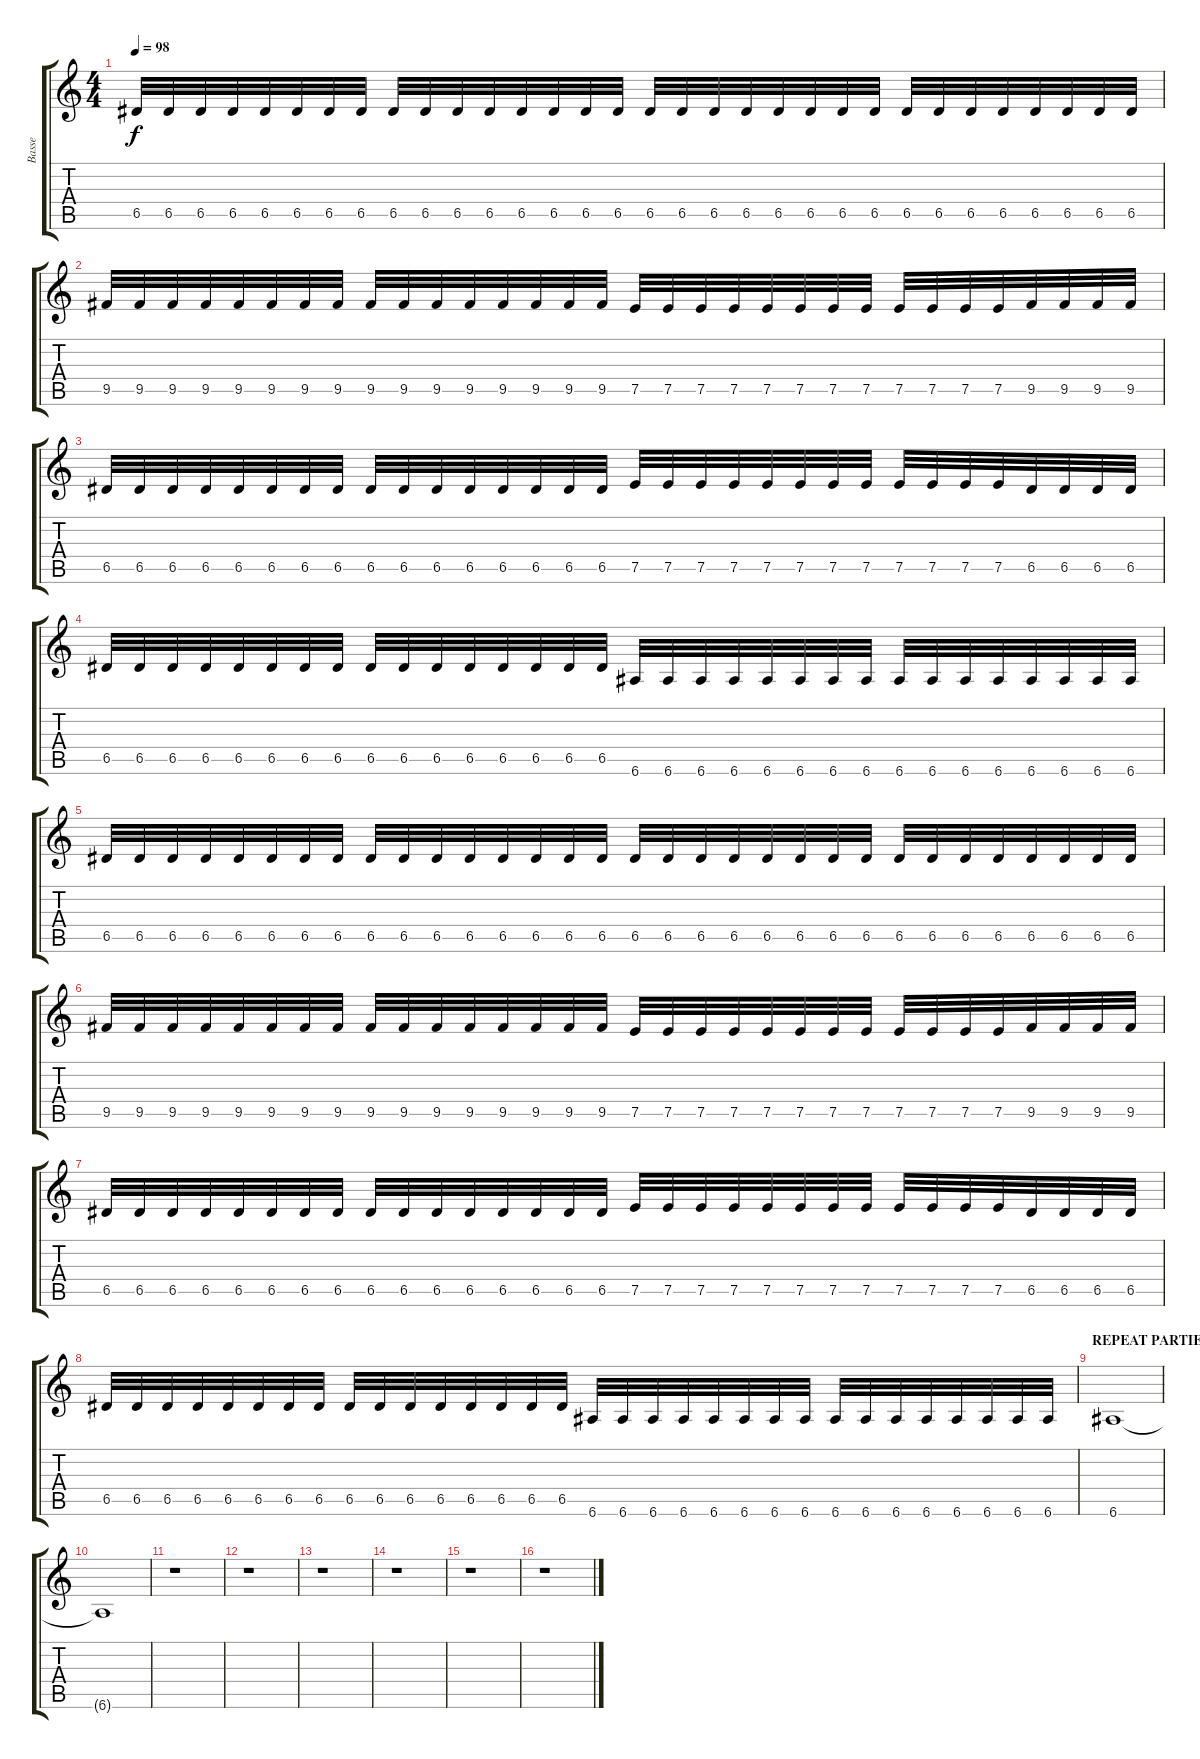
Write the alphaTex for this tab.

\track ("Basse" "Basse") {instrument electricbasspick}
\staff {score tabs}
\tuning (E4 B3 G3 D3 A2 E2) {hide}
\ts (4 4)
\tempo 98
\clef g2
\ks c
6.5.32{dy f} 6.5.32 6.5.32 6.5.32 6.5.32 6.5.32 6.5.32 6.5.32 6.5.32 6.5.32 6.5.32 6.5.32 6.5.32 6.5.32 6.5.32 6.5.32 6.5.32 6.5.32 6.5.32 6.5.32 6.5.32 6.5.32 6.5.32 6.5.32 6.5.32 6.5.32 6.5.32 6.5.32 6.5.32 6.5.32 6.5.32 6.5.32 |
9.5.32 9.5.32 9.5.32 9.5.32 9.5.32 9.5.32 9.5.32 9.5.32 9.5.32 9.5.32 9.5.32 9.5.32 9.5.32 9.5.32 9.5.32 9.5.32 7.5.32 7.5.32 7.5.32 7.5.32 7.5.32 7.5.32 7.5.32 7.5.32 7.5.32 7.5.32 7.5.32 7.5.32 9.5.32 9.5.32 9.5.32 9.5.32 |
6.5.32 6.5.32 6.5.32 6.5.32 6.5.32 6.5.32 6.5.32 6.5.32 6.5.32 6.5.32 6.5.32 6.5.32 6.5.32 6.5.32 6.5.32 6.5.32 7.5.32 7.5.32 7.5.32 7.5.32 7.5.32 7.5.32 7.5.32 7.5.32 7.5.32 7.5.32 7.5.32 7.5.32 6.5.32 6.5.32 6.5.32 6.5.32 |
6.5.32 6.5.32 6.5.32 6.5.32 6.5.32 6.5.32 6.5.32 6.5.32 6.5.32 6.5.32 6.5.32 6.5.32 6.5.32 6.5.32 6.5.32 6.5.32 6.6.32 6.6.32 6.6.32 6.6.32 6.6.32 6.6.32 6.6.32 6.6.32 6.6.32 6.6.32 6.6.32 6.6.32 6.6.32 6.6.32 6.6.32 6.6.32 |
6.5.32 6.5.32 6.5.32 6.5.32 6.5.32 6.5.32 6.5.32 6.5.32 6.5.32 6.5.32 6.5.32 6.5.32 6.5.32 6.5.32 6.5.32 6.5.32 6.5.32 6.5.32 6.5.32 6.5.32 6.5.32 6.5.32 6.5.32 6.5.32 6.5.32 6.5.32 6.5.32 6.5.32 6.5.32 6.5.32 6.5.32 6.5.32 |
9.5.32 9.5.32 9.5.32 9.5.32 9.5.32 9.5.32 9.5.32 9.5.32 9.5.32 9.5.32 9.5.32 9.5.32 9.5.32 9.5.32 9.5.32 9.5.32 7.5.32 7.5.32 7.5.32 7.5.32 7.5.32 7.5.32 7.5.32 7.5.32 7.5.32 7.5.32 7.5.32 7.5.32 9.5.32 9.5.32 9.5.32 9.5.32 |
6.5.32 6.5.32 6.5.32 6.5.32 6.5.32 6.5.32 6.5.32 6.5.32 6.5.32 6.5.32 6.5.32 6.5.32 6.5.32 6.5.32 6.5.32 6.5.32 7.5.32 7.5.32 7.5.32 7.5.32 7.5.32 7.5.32 7.5.32 7.5.32 7.5.32 7.5.32 7.5.32 7.5.32 6.5.32 6.5.32 6.5.32 6.5.32 |
6.5.32 6.5.32 6.5.32 6.5.32 6.5.32 6.5.32 6.5.32 6.5.32 6.5.32 6.5.32 6.5.32 6.5.32 6.5.32 6.5.32 6.5.32 6.5.32 6.6.32 6.6.32 6.6.32 6.6.32 6.6.32 6.6.32 6.6.32 6.6.32 6.6.32 6.6.32 6.6.32 6.6.32 6.6.32 6.6.32 6.6.32 6.6.32 |
\section ("" "REPEAT PARTIE 2 (+ timpani)")
6.6.1 |
6.6{t}.1 |
r.1 |
r.1 |
r.1 |
r.1 |
r.1 |
r.1
